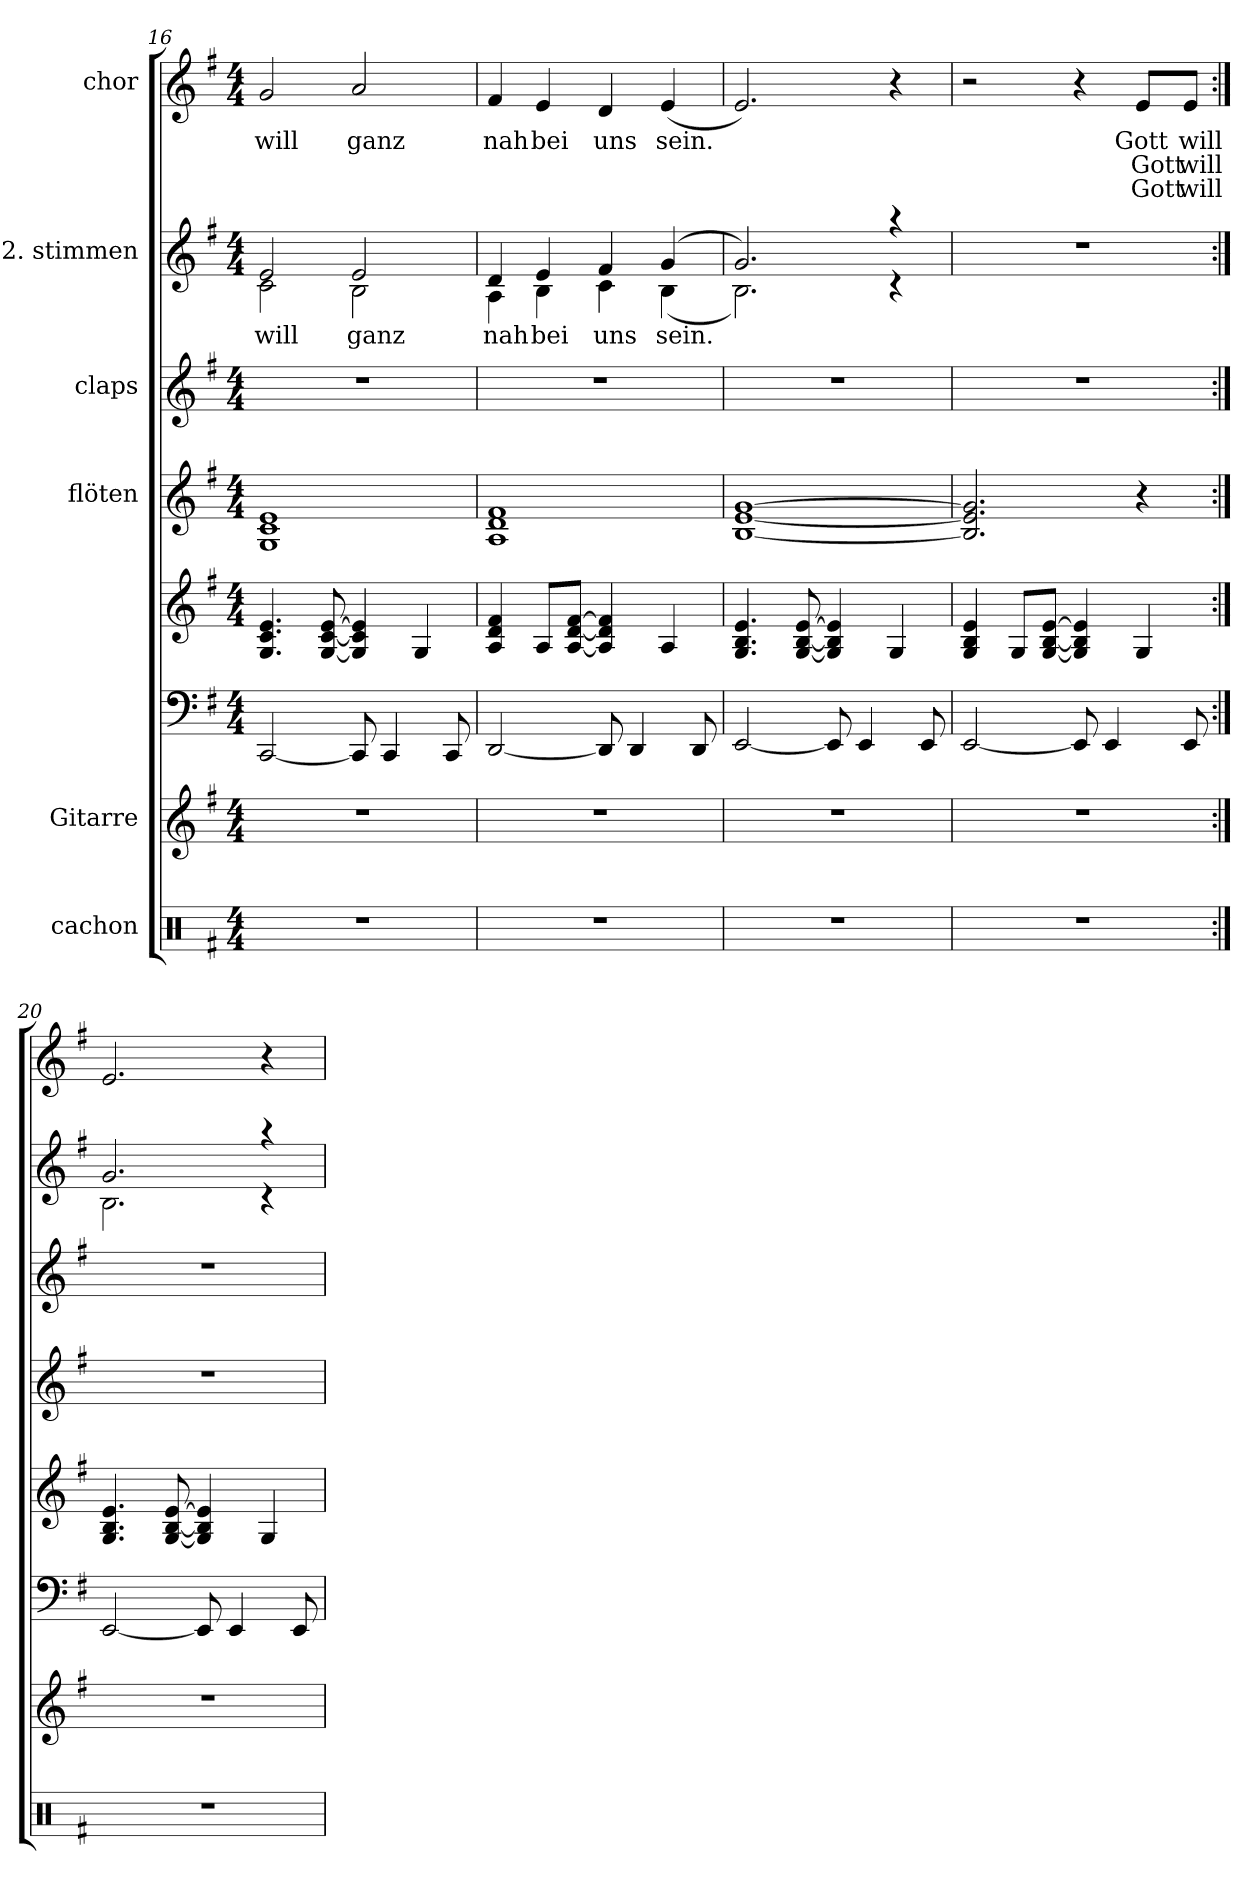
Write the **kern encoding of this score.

**kern	**kern	**kern	**kern	**kern	**kern	**kern	**text	**kern	**text	**text	**text
*part7	*part6	*part5	*part5	*part4	*part3	*part2	*part2	*part1	*part1	*part1	*part1
*staff8	*staff7	*staff6	*staff5	*staff4	*staff3	*staff2	*staff2	*staff1	*staff1	*staff1	*staff1
*I"cachon	*I"Gitarre	*	*	*I"flöten	*I"claps	*I"2. stimmen	*	*I"chor	*	*	*
*clefX	*clefG2	*clefF4	*clefG2	*clefG2	*clefG2	*clefG2	*	*clefG2	*	*	*
*k[f#]	*k[f#]	*k[f#]	*k[f#]	*k[f#]	*k[f#]	*k[f#]	*	*k[f#]	*	*	*
*G:	*G:	*G:	*G:	*G:	*G:	*G:	*	*G:	*	*	*
*M4/4	*M4/4	*M4/4	*M4/4	*M4/4	*M4/4	*M4/4	*	*M4/4	*	*	*
=16	=16	=16	=16	=16	=16	=16	=16	=16	=16	=16	=16
!	!	!	!	!	!	!	!LO:LY:b	!	!LO:LY:b	!	!
*	*	*	*	*	*	*^	*	*	*	*	*
1r	1r	[2CC/	4.G/ 4.c/ 4.e/	1G 1c 1e	1r	2e/	2c\	will	2g/	will	.	.
.	.	.	[8G/ [8c/ [8e/	.	.	.	.	.	.	.	.	.
!	!	!	!	!	!	!	!	!LO:LY:b	!	!LO:LY:b	!	!
.	.	8CC/]	4G/] 4c/] 4e/]	.	.	2e/	2B\	ganz	2a/	ganz	.	.
.	.	4CC/	.	.	.	.	.	.	.	.	.	.
.	.	.	4G/	.	.	.	.	.	.	.	.	.
.	.	8CC/	.	.	.	.	.	.	.	.	.	.
=17	=17	=17	=17	=17	=17	=17	=17	=17	=17	=17	=17	=17
!	!	!	!	!	!	!	!	!LO:LY:b	!	!LO:LY:b	!	!
1r	1r	[2DD/	4A/ 4d/ 4f#/	1A 1d 1f#	1r	4d/	4A\	nah	4f#/	nah	.	.
!	!	!	!	!	!	!	!	!LO:LY:b	!	!LO:LY:b	!	!
.	.	.	8A/L	.	.	4e/	4B\	bei	4e/	bei	.	.
.	.	.	[8A/ [8d/ [8f#/J	.	.	.	.	.	.	.	.	.
!	!	!	!	!	!	!	!	!LO:LY:b	!	!LO:LY:b	!	!
.	.	8DD/]	4A/] 4d/] 4f#/]	.	.	4f#/	4c\	uns	4d/	uns	.	.
.	.	4DD/	.	.	.	.	.	.	.	.	.	.
!	!	!	!	!	!	!	!	!LO:LY:b	!	!LO:LY:b	!	!
.	.	.	4A/	.	.	(>4g/	(<4B\	sein.	(<4e/	sein.	.	.
.	.	8DD/	.	.	.	.	.	.	.	.	.	.
=18	=18	=18	=18	=18	=18	=18	=18	=18	=18	=18	=18	=18
1r	1r	[2EE/	4.G/ 4.B/ 4.e/	[1B [1e [1g	1r	2.g/)	2.B\)	.	2.e/)	.	.	.
.	.	.	[8G/ [8B/ [8e/	.	.	.	.	.	.	.	.	.
.	.	8EE/]	4G/] 4B/] 4e/]	.	.	.	.	.	.	.	.	.
.	.	4EE/	.	.	.	.	.	.	.	.	.	.
.	.	.	4G/	.	.	4raa	4rc	.	4r	.	.	.
.	.	8EE/	.	.	.	.	.	.	.	.	.	.
*	*	*	*	*	*	*v	*v	*	*	*	*	*
=19	=19	=19	=19	=19	=19	=19	=19	=19	=19	=19	=19
1r	1r	[2EE/	4G/ 4B/ 4e/	2.B/] 2.e/] 2.g/]	1r	1r	.	2r	.	.	.
.	.	.	8G/L	.	.	.	.	.	.	.	.
.	.	.	[8G/ [8B/ [8e/J	.	.	.	.	.	.	.	.
.	.	8EE/]	4G/] 4B/] 4e/]	.	.	.	.	4r	.	.	.
.	.	4EE/	.	.	.	.	.	.	.	.	.
!	!	!	!	!	!	!	!	!	!LO:LY:b	!LO:LY:b	!LO:LY:b
.	.	.	4G/	4r	.	.	.	8e/L	Gott	Gott	Gott
!	!	!	!	!	!	!	!	!	!LO:LY:b	!LO:LY:b	!LO:LY:b
.	.	8EE/	.	.	.	.	.	8e/J	will	will	will
!!LO:LB:g=z
=20:|!	=20:|!	=20:|!	=20:|!	=20:|!	=20:|!	=20:|!	=20:|!	=20:|!	=20:|!	=20:|!	=20:|!
*	*	*	*	*	*	*^	*	*	*	*	*
1r	1r	[2EE/	4.G/ 4.B/ 4.e/	1r	1r	(>2.g/	(<2.B\	.	(<2.e/	.	.	.
.	.	.	[8G/ [8B/ [8e/	.	.	.	.	.	.	.	.	.
.	.	8EE/]	4G/] 4B/] 4e/]	.	.	.	.	.	.	.	.	.
.	.	4EE/	.	.	.	.	.	.	.	.	.	.
.	.	.	4G/	.	.	4raa	4rc	.	4r	.	.	.
.	.	8EE/	.	.	.	.	.	.	.	.	.	.
*	*	*	*	*	*	*v	*v	*	*	*	*	*
=	=	=	=	=	=	=	=	=	=	=	=
*-	*-	*-	*-	*-	*-	*-	*-	*-	*-	*-	*-
